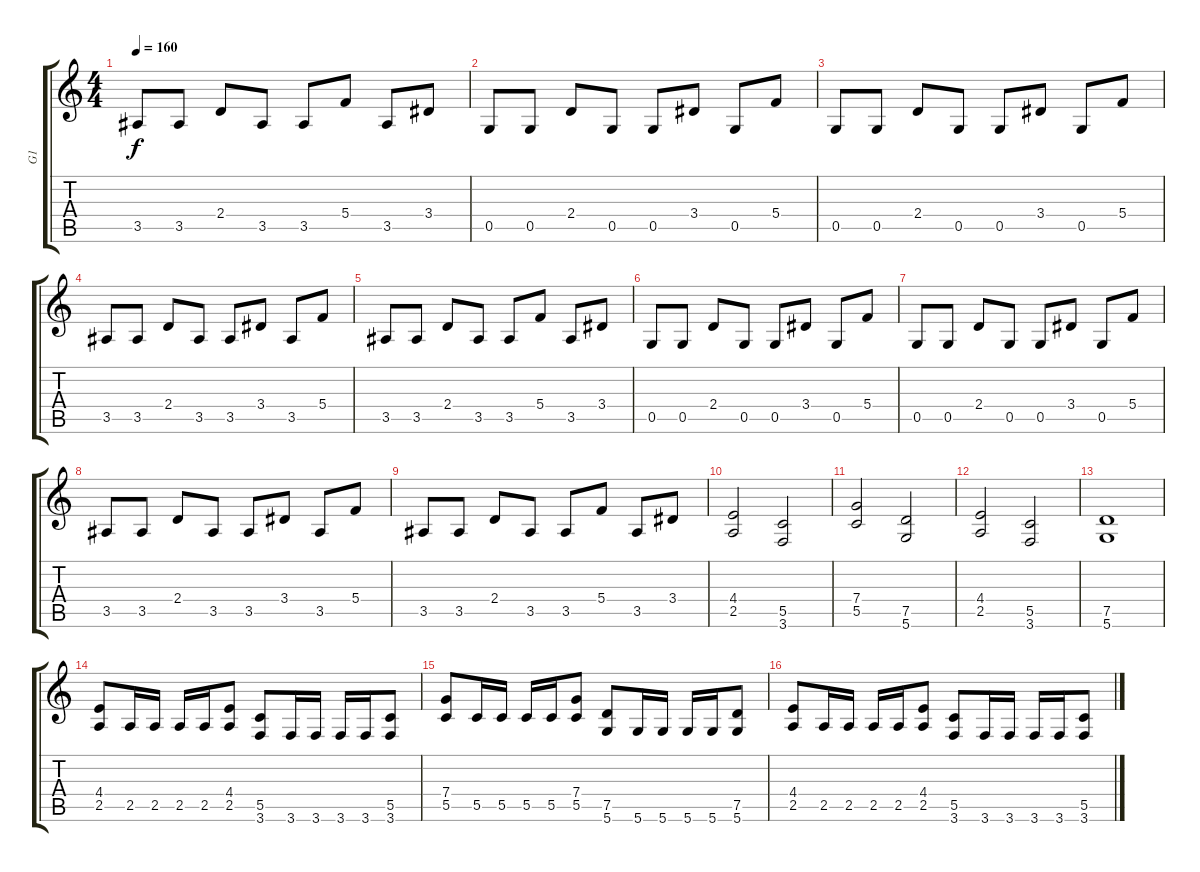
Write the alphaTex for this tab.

\track ("G1" "G1") {instrument distortionguitar}
\staff {score tabs}
\tuning (D4 A3 F3 C3 G2 D2) {hide}
\ts (4 4)
\tempo 160
\clef g2
\ks c
3.5.8{dy f} 3.5.8 2.4.8 3.5.8 3.5.8 5.4.8 3.5.8 3.4.8 |
0.5.8 0.5.8 2.4.8 0.5.8 0.5.8 3.4.8 0.5.8 5.4.8 |
0.5.8 0.5.8 2.4.8 0.5.8 0.5.8 3.4.8 0.5.8 5.4.8 |
3.5.8 3.5.8 2.4.8 3.5.8 3.5.8 3.4.8 3.5.8 5.4.8 |
3.5.8 3.5.8 2.4.8 3.5.8 3.5.8 5.4.8 3.5.8 3.4.8 |
0.5.8 0.5.8 2.4.8 0.5.8 0.5.8 3.4.8 0.5.8 5.4.8 |
0.5.8 0.5.8 2.4.8 0.5.8 0.5.8 3.4.8 0.5.8 5.4.8 |
3.5.8 3.5.8 2.4.8 3.5.8 3.5.8 3.4.8 3.5.8 5.4.8 |
3.5.8 3.5.8 2.4.8 3.5.8 3.5.8 5.4.8 3.5.8 3.4.8 |
\section ("" "")
(4.4 2.5).2 (5.5 3.6).2 |
(7.4 5.5).2 (7.5 5.6).2 |
(4.4 2.5).2 (5.5 3.6).2 |
(7.5 5.6).1 |
\section ("" "")
(4.4 2.5).8 2.5.16 2.5.16 2.5.16 2.5.16 (4.4 2.5).8 (5.5 3.6).8 3.6.16 3.6.16 3.6.16 3.6.16 (5.5 3.6).8 |
(7.4 5.5).8 5.5.16 5.5.16 5.5.16 5.5.16 (7.4 5.5).8 (7.5 5.6).8 5.6.16 5.6.16 5.6.16 5.6.16 (7.5 5.6).8 |
(4.4 2.5).8 2.5.16 2.5.16 2.5.16 2.5.16 (4.4 2.5).8 (5.5 3.6).8 3.6.16 3.6.16 3.6.16 3.6.16 (5.5 3.6).8
